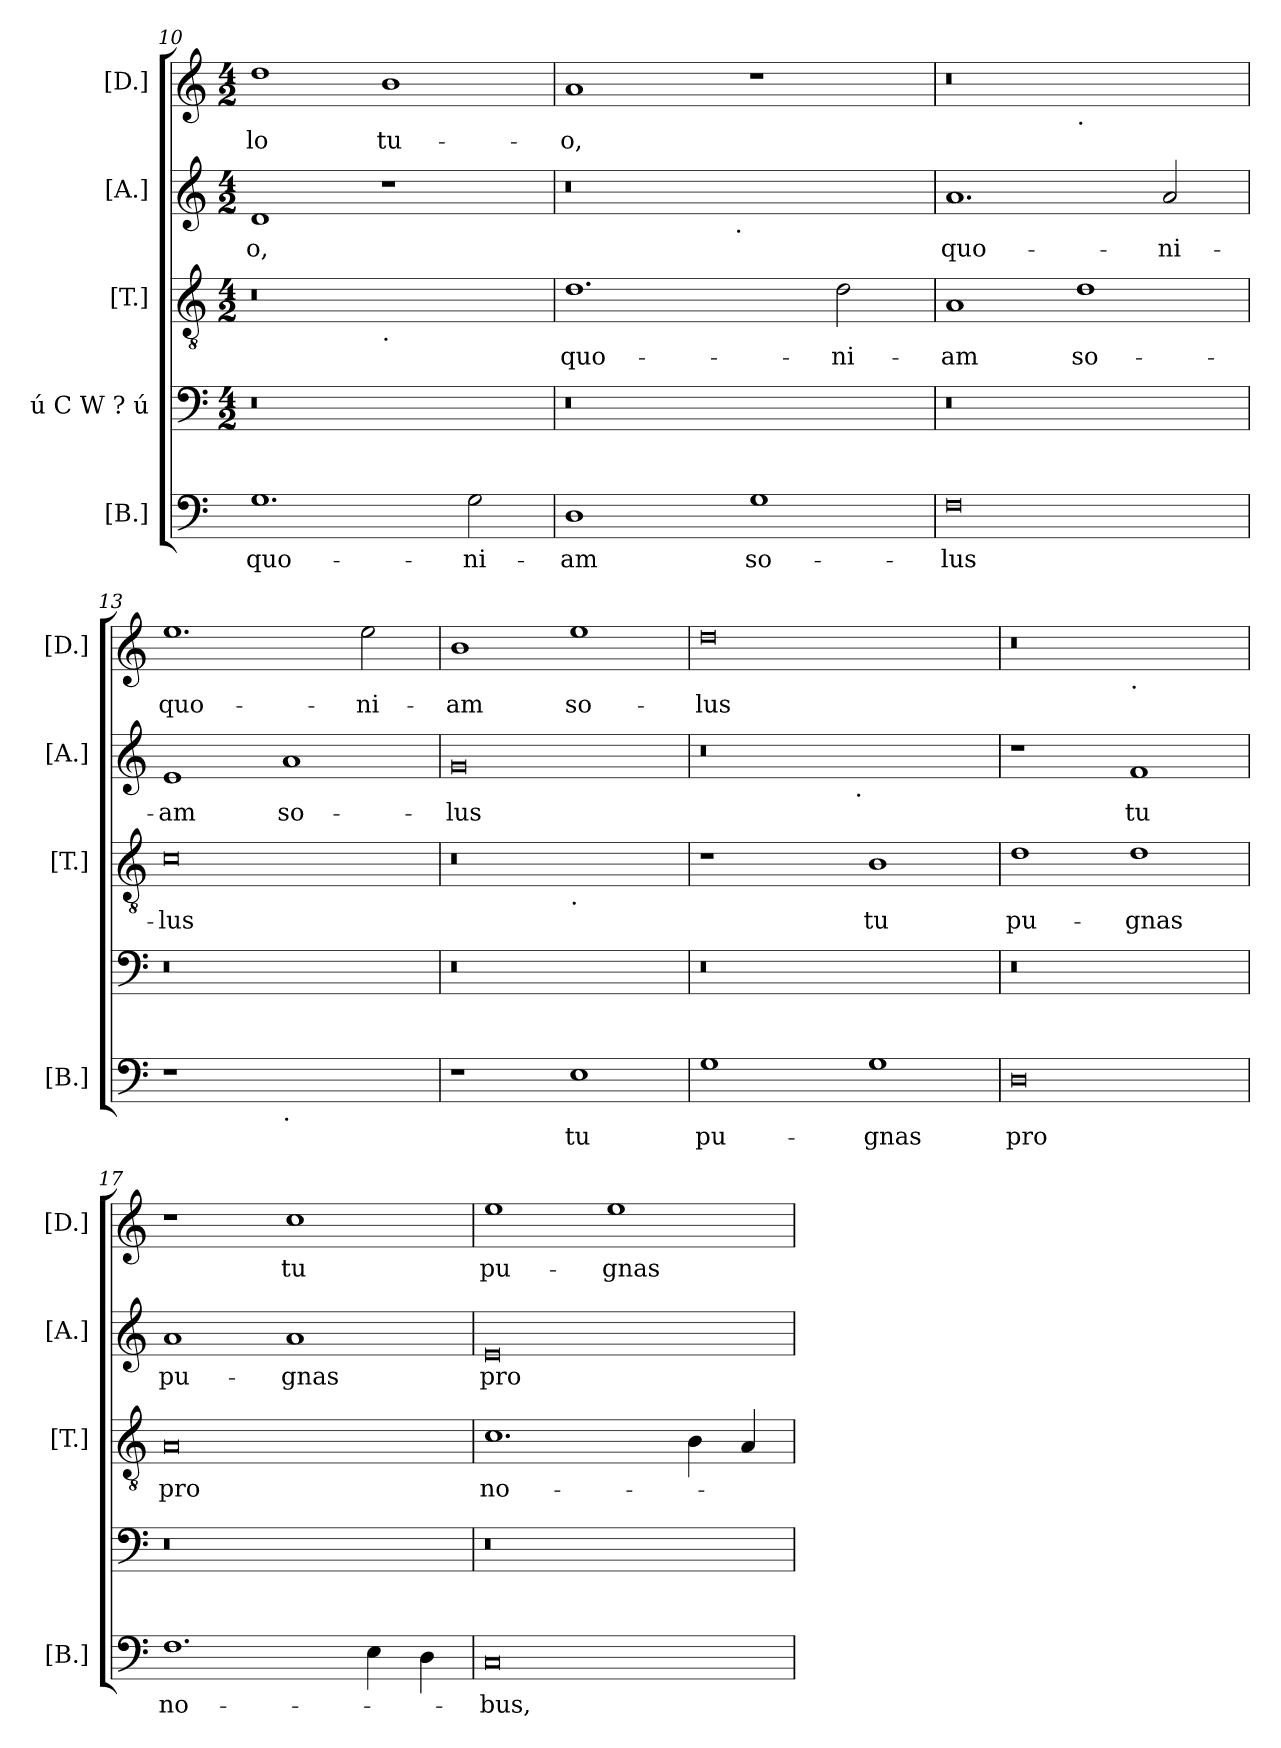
**kern	**text	**kern	**kern	**text	**kern	**text	**kern	**text
*part5	*part5	*part4	*part3	*part3	*part2	*part2	*part1	*part1
*staff5	*staff5	*staff4	*staff3	*staff3	*staff2	*staff2	*staff1	*staff1
*I"[B.]	*	*I"ú C W ? ú	*I"[T.]	*	*I"[A.]	*	*I"[D.]	*
*I'[B.]	*	*	*I'[T.]	*	*I'[A.]	*	*I'[D.]	*
*clefF4	*	*clefF4	*clefGv2	*	*clefG2	*	*clefG2	*
*k[]	*	*k[]	*k[]	*	*k[]	*	*k[]	*
*C:	*	*C:	*C:	*	*C:	*	*C:	*
*	*	*M4/2	*M4/2	*	*M4/2	*	*M4/2	*
=10	=10	=10	=10	=10	=10	=10	=10	=10
!	!LO:LY:b	!	!	!	!	!LO:LY:b	!	!LO:LY:b
*	*	*	*^	*	*	*	*	*
1.G	quo-	0r	0r	1ryy	.	1d	-o,	1dd	-lo
!	!	!	!	!LO:TX:b:t=.	!	!	!	!	!
!	!	!	!	!	!	!	!	!	!LO:LY:b
.	.	.	.	1ryy	.	1r	.	1b	tu-
!	!LO:LY:b	!	!	!	!	!	!	!	!
2G\	-ni-	.	.	.	.	.	.	.	.
=11	=11	=11	=11	=11	=11	=11	=11	=11	=11
!	!LO:LY:b	!	!	!	!LO:LY:b	!	!	!	!LO:LY:b
*	*	*	*v	*v	*	*^	*	*	*
1D	-am	0r	1.d	quo-	0r	2ryy	.	1a	-o,
.	.	.	.	.	.	4...ryy	.	.	.
!	!	!	!	!	!	!LO:TX:b:t=.	!	!	!
.	.	.	.	.	.	1ryy	.	.	.
!	!LO:LY:b	!	!	!	!	!	!	!	!
1G	so-	.	.	.	.	.	.	1r	.
!	!	!	!	!LO:LY:b	!	!	!	!	!
.	.	.	2d\	-ni-	.	.	.	.	.
.	.	.	.	.	.	32ryy	.	.	.
!!LO:LB:g=z
=12	=12	=12	=12	=12	=12	=12	=12	=12	=12
!	!LO:LY:b	!	!	!LO:LY:b	!	!	!LO:LY:b	!	!
*	*	*	*	*	*v	*v	*	*^	*
0F	-lus	0r	1A	-am	1.a	quo-	0r	1ryy	.
!	!	!	!	!	!	!	!	!LO:TX:b:t=.	!
!	!	!	!	!LO:LY:b	!	!	!	!	!
.	.	.	1d	so-	.	.	.	1ryy	.
!	!	!	!	!	!	!LO:LY:b	!	!	!
.	.	.	.	.	2a/	-ni-	.	.	.
=13	=13	=13	=13	=13	=13	=13	=13	=13	=13
!	!	!	!	!LO:LY:b	!	!LO:LY:b	!	!	!LO:LY:b
*	*	*	*	*	*	*	*v	*v	*
1r	.	0r	0c	-lus	1e	-am	1.ee	quo-
!LO:TX:b:t=.	!	!	!	!	!	!	!	!
!	!	!	!	!	!	!LO:LY:b	!	!
1ryy	.	.	.	.	1a	so-	.	.
!	!	!	!	!	!	!	!	!LO:LY:b
.	.	.	.	.	.	.	2ee\	-ni-
=14	=14	=14	=14	=14	=14	=14	=14	=14
!	!	!	!	!	!	!LO:LY:b	!	!LO:LY:b
*	*	*	*^	*	*	*	*	*
1r	.	0r	0r	1ryy	.	0g	-lus	1b	-am
!	!	!	!	!LO:TX:b:t=.	!	!	!	!	!
!	!LO:LY:b	!	!	!	!	!	!	!	!LO:LY:b
1E	tu	.	.	1ryy	.	.	.	1ee	so-
=15	=15	=15	=15	=15	=15	=15	=15	=15	=15
!	!LO:LY:b	!	!	!	!	!	!	!	!LO:LY:b
*	*	*	*v	*v	*	*^	*	*	*
1G	pu-	0r	1r	.	0r	2ryy	.	0dd	-lus
.	.	.	.	.	.	4...ryy	.	.	.
!	!	!	!	!	!	!LO:TX:b:t=.	!	!	!
.	.	.	.	.	.	1ryy	.	.	.
!	!LO:LY:b	!	!	!LO:LY:b	!	!	!	!	!
1G	-gnas	.	1B	tu	.	.	.	.	.
.	.	.	.	.	.	32ryy	.	.	.
=16	=16	=16	=16	=16	=16	=16	=16	=16	=16
!	!LO:LY:b	!	!	!LO:LY:b	!	!	!	!	!
*	*	*	*	*	*v	*v	*	*^	*
0D	pro	0r	1d	pu-	1r	.	0r	1ryy	.
!	!	!	!	!	!	!	!	!LO:TX:b:t=.	!
!	!	!	!	!LO:LY:b	!	!LO:LY:b	!	!	!
.	.	.	1d	-gnas	1f	tu	.	1ryy	.
=17	=17	=17	=17	=17	=17	=17	=17	=17	=17
!	!LO:LY:b	!	!	!LO:LY:b	!	!LO:LY:b	!	!	!
*	*	*	*	*	*	*	*v	*v	*
1.F	no-	0r	0A	pro	1a	pu-	1r	.
!	!	!	!	!	!	!LO:LY:b	!	!LO:LY:b
.	.	.	.	.	1a	-gnas	1cc	tu
4E\	.	.	.	.	.	.	.	.
4D\	.	.	.	.	.	.	.	.
=18	=18	=18	=18	=18	=18	=18	=18	=18
!	!LO:LY:b	!	!	!LO:LY:b	!	!LO:LY:b	!	!LO:LY:b
0C	-bus,	0r	1.c	no-	0e	pro	1ee	pu-
!	!	!	!	!	!	!	!	!LO:LY:b
.	.	.	.	.	.	.	1ee	-gnas
.	.	.	4B\	.	.	.	.	.
.	.	.	4A/	.	.	.	.	.
=	=	=	=	=	=	=	=	=
*-	*-	*-	*-	*-	*-	*-	*-	*-
